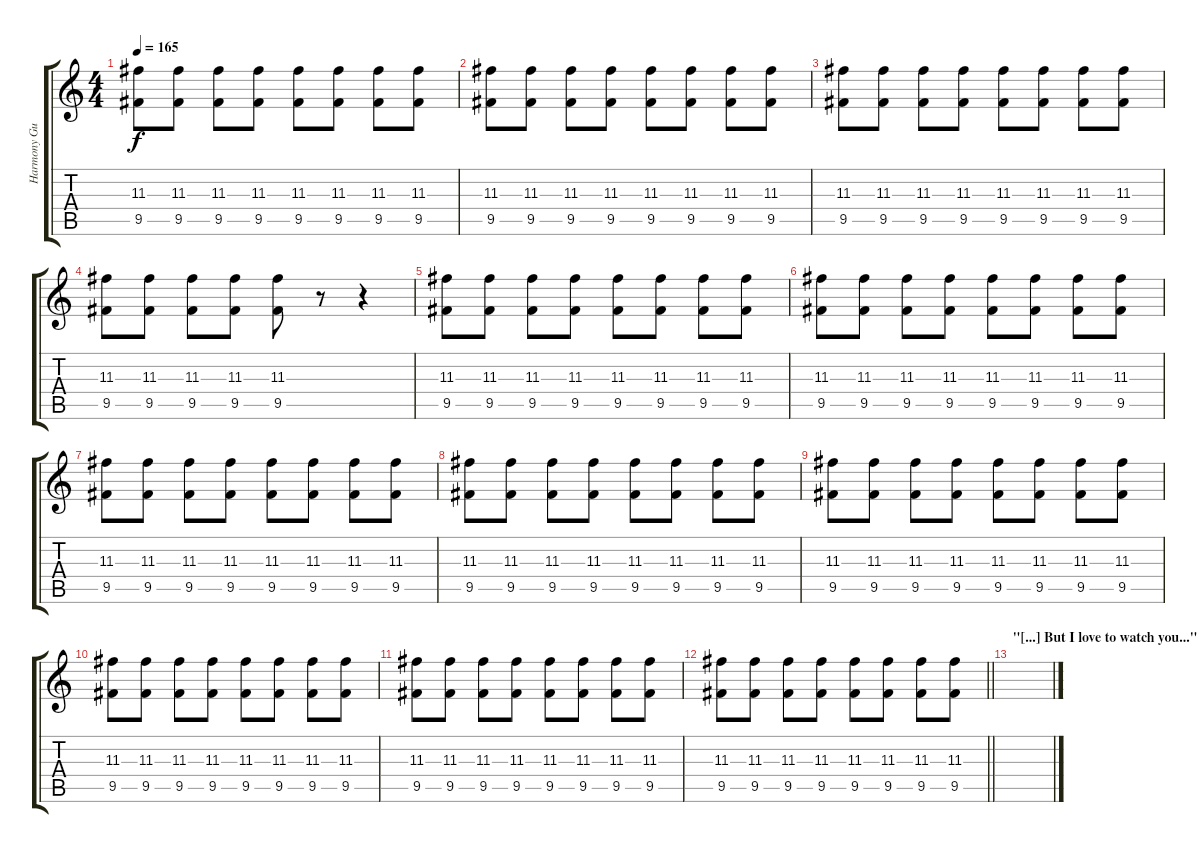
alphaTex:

\track ("Harmony Guitar" "Harmony Gu") {instrument distortionguitar}
\staff {score tabs}
\tuning (E4 B3 G3 D3 A2 D2) {hide}
\ts (4 4)
\tempo 165
\clef g2
\ks c
(11.3 9.5).8{dy f} (11.3 9.5).8 (11.3 9.5).8 (11.3 9.5).8 (11.3 9.5).8 (11.3 9.5).8 (11.3 9.5).8 (11.3 9.5).8 |
(11.3 9.5).8 (11.3 9.5).8 (11.3 9.5).8 (11.3 9.5).8 (11.3 9.5).8 (11.3 9.5).8 (11.3 9.5).8 (11.3 9.5).8 |
(11.3 9.5).8 (11.3 9.5).8 (11.3 9.5).8 (11.3 9.5).8 (11.3 9.5).8 (11.3 9.5).8 (11.3 9.5).8 (11.3 9.5).8 |
(11.3 9.5).8 (11.3 9.5).8 (11.3 9.5).8 (11.3 9.5).8 (11.3 9.5).8 r.8 r.4 |
(11.3 9.5).8 (11.3 9.5).8 (11.3 9.5).8 (11.3 9.5).8 (11.3 9.5).8 (11.3 9.5).8 (11.3 9.5).8 (11.3 9.5).8 |
(11.3 9.5).8 (11.3 9.5).8 (11.3 9.5).8 (11.3 9.5).8 (11.3 9.5).8 (11.3 9.5).8 (11.3 9.5).8 (11.3 9.5).8 |
(11.3 9.5).8 (11.3 9.5).8 (11.3 9.5).8 (11.3 9.5).8 (11.3 9.5).8 (11.3 9.5).8 (11.3 9.5).8 (11.3 9.5).8 |
(11.3 9.5).8 (11.3 9.5).8 (11.3 9.5).8 (11.3 9.5).8 (11.3 9.5).8 (11.3 9.5).8 (11.3 9.5).8 (11.3 9.5).8 |
(11.3 9.5).8 (11.3 9.5).8 (11.3 9.5).8 (11.3 9.5).8 (11.3 9.5).8 (11.3 9.5).8 (11.3 9.5).8 (11.3 9.5).8 |
(11.3 9.5).8 (11.3 9.5).8 (11.3 9.5).8 (11.3 9.5).8 (11.3 9.5).8 (11.3 9.5).8 (11.3 9.5).8 (11.3 9.5).8 |
(11.3 9.5).8 (11.3 9.5).8 (11.3 9.5).8 (11.3 9.5).8 (11.3 9.5).8 (11.3 9.5).8 (11.3 9.5).8 (11.3 9.5).8 |
\barLineRight lightlight
(11.3 9.5).8 (11.3 9.5).8 (11.3 9.5).8 (11.3 9.5).8 (11.3 9.5).8 (11.3 9.5).8 (11.3 9.5).8 (11.3 9.5).8 |
\section ("" "\"[...] But I love to watch you...\"")
